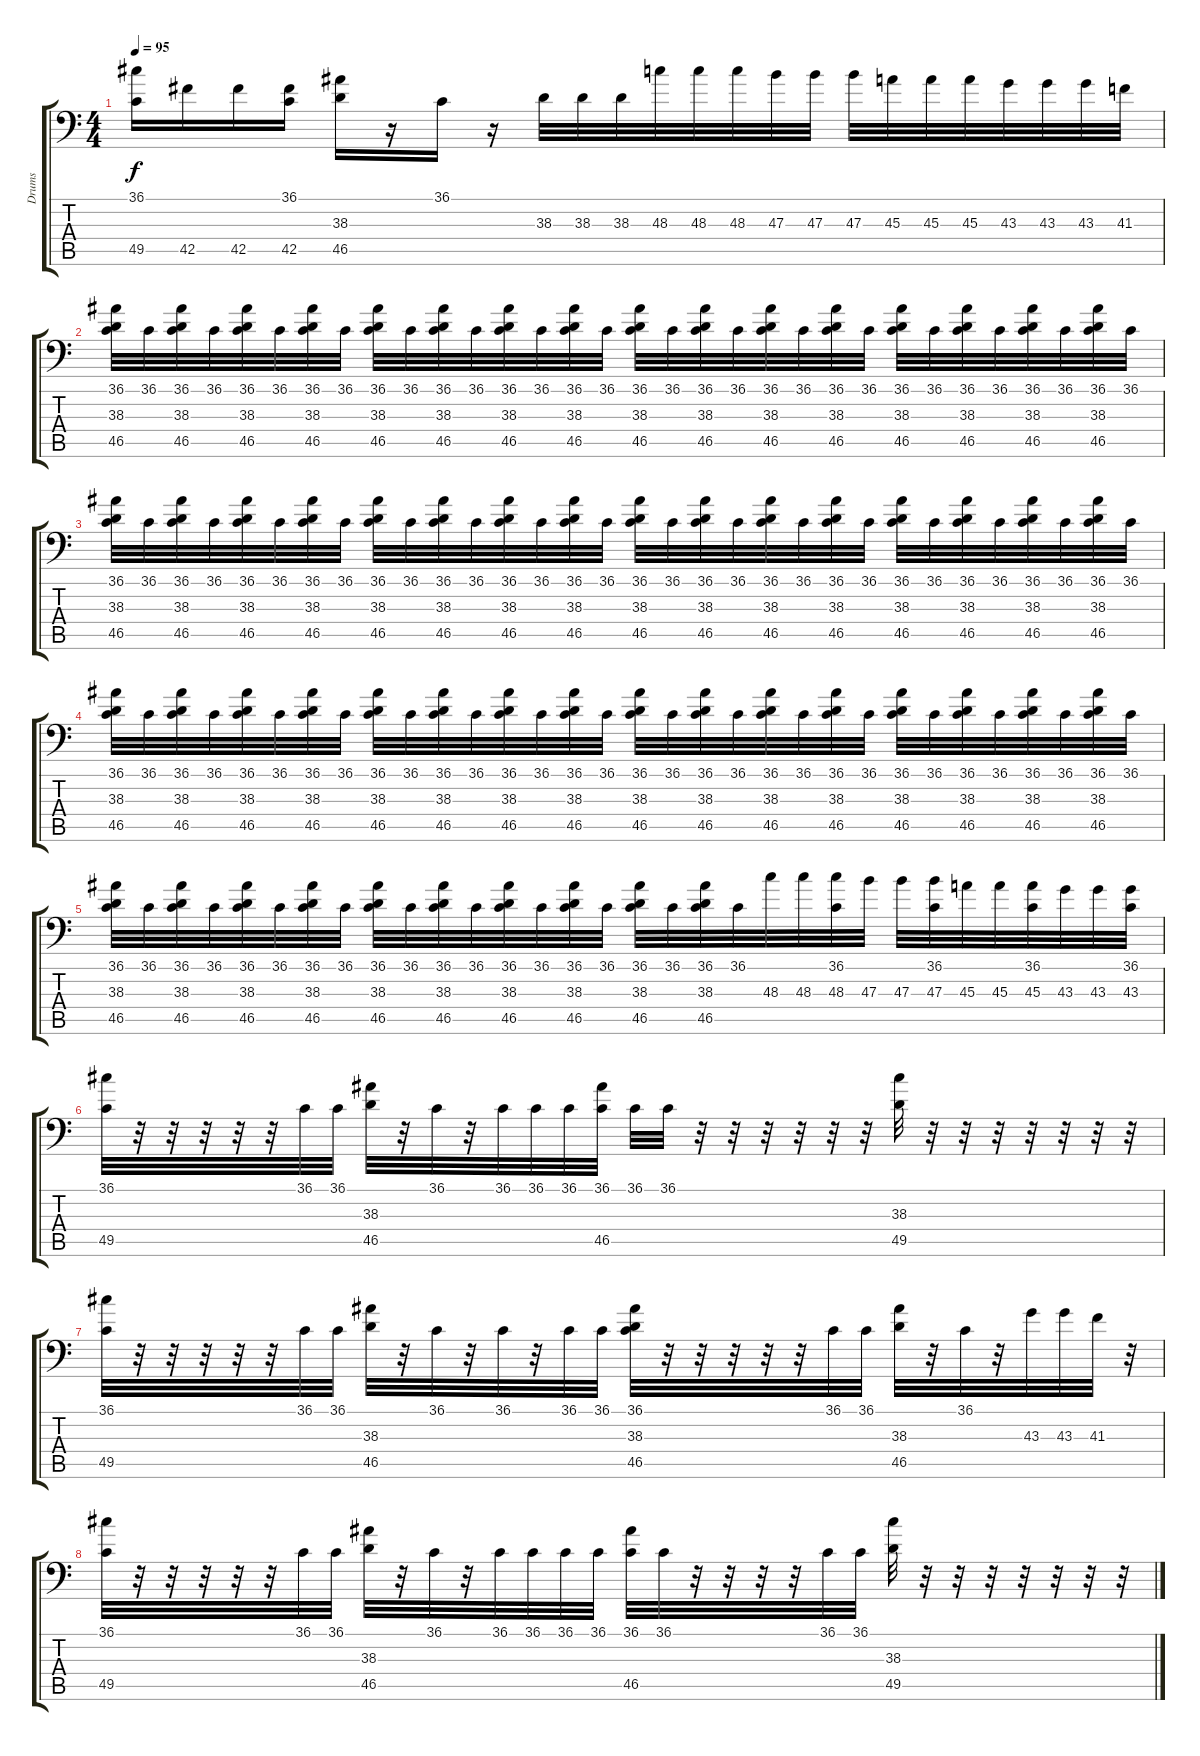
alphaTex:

\track ("Drums" "Drums") {instrument acousticgrandpiano}
\staff {score tabs}
\tuning (C-1 C-1 C-1 C-1 C-1 C-1) {hide}
\ts (4 4)
\tempo 95
\clef f4
\ks c
(36.1 49.5).16{dy f} 42.5.16 42.5.16 (36.1 42.5).16 (38.3 46.5).16 r.16 36.1.16 r.16 38.3.32 38.3.32 38.3.32 48.3.32 48.3.32 48.3.32 47.3.32 47.3.32 47.3.32 45.3.32 45.3.32 45.3.32 43.3.32 43.3.32 43.3.32 41.3.32 |
(36.1 38.3 46.5).32 36.1.32 (36.1 38.3 46.5).32 36.1.32 (36.1 38.3 46.5).32 36.1.32 (36.1 38.3 46.5).32 36.1.32 (36.1 38.3 46.5).32 36.1.32 (36.1 38.3 46.5).32 36.1.32 (36.1 38.3 46.5).32 36.1.32 (36.1 38.3 46.5).32 36.1.32 (36.1 38.3 46.5).32 36.1.32 (36.1 38.3 46.5).32 36.1.32 (36.1 38.3 46.5).32 36.1.32 (36.1 38.3 46.5).32 36.1.32 (36.1 38.3 46.5).32 36.1.32 (36.1 38.3 46.5).32 36.1.32 (36.1 38.3 46.5).32 36.1.32 (36.1 38.3 46.5).32 36.1.32 |
(36.1 38.3 46.5).32 36.1.32 (36.1 38.3 46.5).32 36.1.32 (36.1 38.3 46.5).32 36.1.32 (36.1 38.3 46.5).32 36.1.32 (36.1 38.3 46.5).32 36.1.32 (36.1 38.3 46.5).32 36.1.32 (36.1 38.3 46.5).32 36.1.32 (36.1 38.3 46.5).32 36.1.32 (36.1 38.3 46.5).32 36.1.32 (36.1 38.3 46.5).32 36.1.32 (36.1 38.3 46.5).32 36.1.32 (36.1 38.3 46.5).32 36.1.32 (36.1 38.3 46.5).32 36.1.32 (36.1 38.3 46.5).32 36.1.32 (36.1 38.3 46.5).32 36.1.32 (36.1 38.3 46.5).32 36.1.32 |
(36.1 38.3 46.5).32 36.1.32 (36.1 38.3 46.5).32 36.1.32 (36.1 38.3 46.5).32 36.1.32 (36.1 38.3 46.5).32 36.1.32 (36.1 38.3 46.5).32 36.1.32 (36.1 38.3 46.5).32 36.1.32 (36.1 38.3 46.5).32 36.1.32 (36.1 38.3 46.5).32 36.1.32 (36.1 38.3 46.5).32 36.1.32 (36.1 38.3 46.5).32 36.1.32 (36.1 38.3 46.5).32 36.1.32 (36.1 38.3 46.5).32 36.1.32 (36.1 38.3 46.5).32 36.1.32 (36.1 38.3 46.5).32 36.1.32 (36.1 38.3 46.5).32 36.1.32 (36.1 38.3 46.5).32 36.1.32 |
(36.1 38.3 46.5).32 36.1.32 (36.1 38.3 46.5).32 36.1.32 (36.1 38.3 46.5).32 36.1.32 (36.1 38.3 46.5).32 36.1.32 (36.1 38.3 46.5).32 36.1.32 (36.1 38.3 46.5).32 36.1.32 (36.1 38.3 46.5).32 36.1.32 (36.1 38.3 46.5).32 36.1.32 (36.1 38.3 46.5).32 36.1.32 (36.1 38.3 46.5).32 36.1.32 48.3.32 48.3.32 (36.1 48.3).32 47.3.32 47.3.32 (36.1 47.3).32 45.3.32 45.3.32 (36.1 45.3).32 43.3.32 43.3.32 (36.1 43.3).32 |
(36.1 49.5).32 r.32 r.32 r.32 r.32 r.32 36.1.32 36.1.32 (38.3 46.5).32 r.32 36.1.32 r.32 36.1.32 36.1.32 36.1.32 (36.1 46.5).32 36.1.32 36.1.32 r.32 r.32 r.32 r.32 r.32 r.32 (38.3 49.5).32 r.32 r.32 r.32 r.32 r.32 r.32 r.32 |
(36.1 49.5).32 r.32 r.32 r.32 r.32 r.32 36.1.32 36.1.32 (38.3 46.5).32 r.32 36.1.32 r.32 36.1.32 r.32 36.1.32 36.1.32 (36.1 38.3 46.5).32 r.32 r.32 r.32 r.32 r.32 36.1.32 36.1.32 (38.3 46.5).32 r.32 36.1.32 r.32 43.3.32 43.3.32 41.3.32 r.32 |
(36.1 49.5).32 r.32 r.32 r.32 r.32 r.32 36.1.32 36.1.32 (38.3 46.5).32 r.32 36.1.32 r.32 36.1.32 36.1.32 36.1.32 36.1.32 (36.1 46.5).32 36.1.32 r.32 r.32 r.32 r.32 36.1.32 36.1.32 (38.3 49.5).32 r.32 r.32 r.32 r.32 r.32 r.32 r.32
